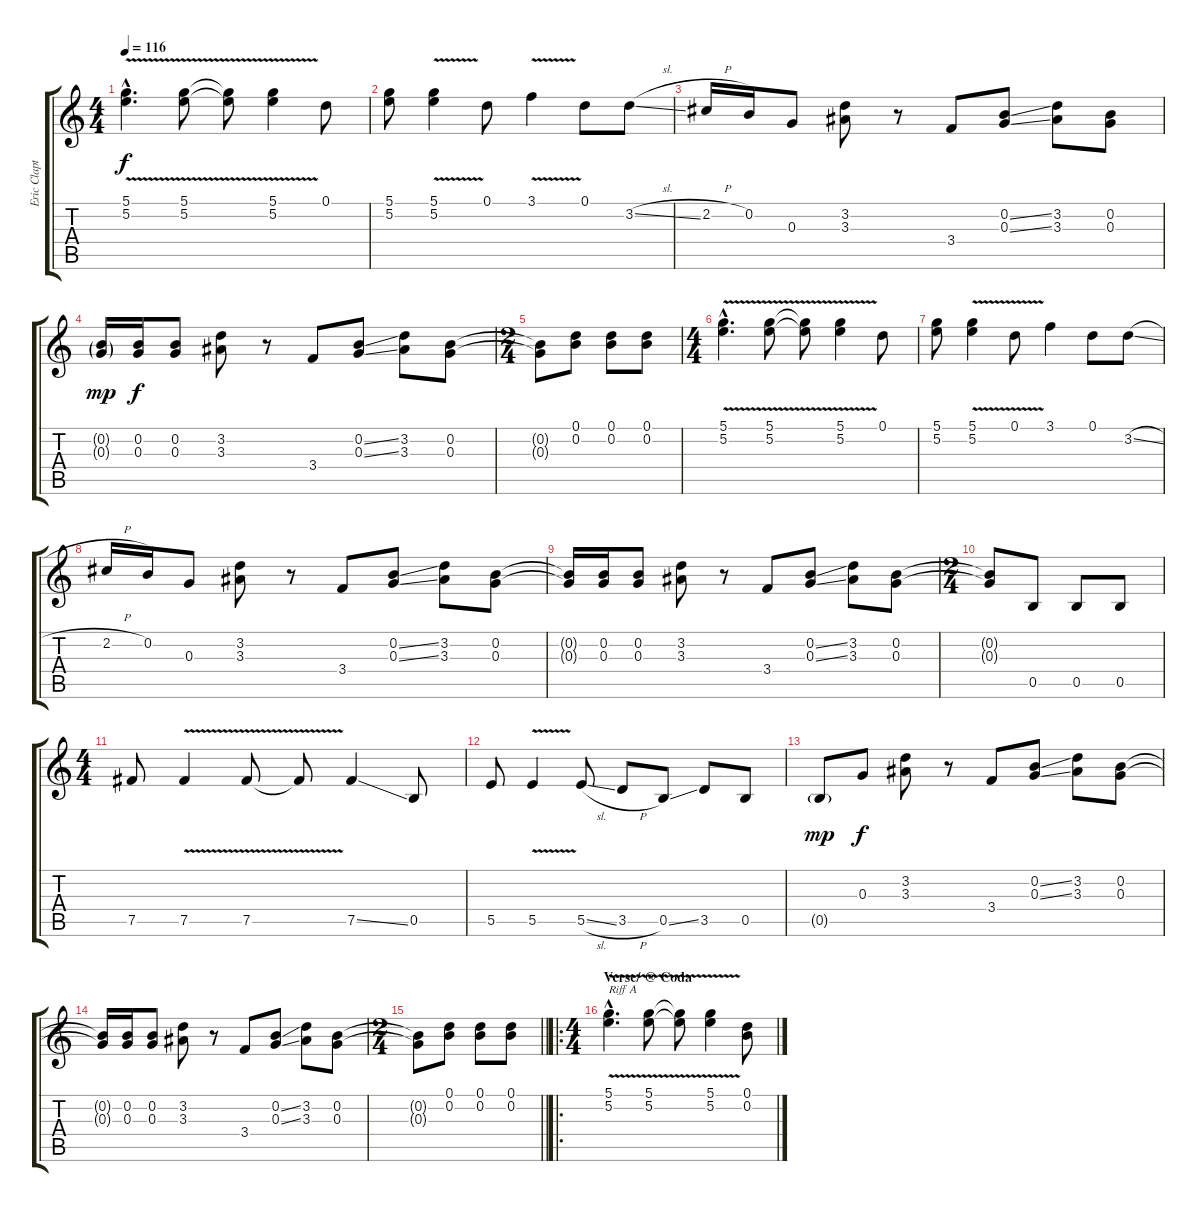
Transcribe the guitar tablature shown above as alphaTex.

\track ("Eric Clapton Guitar I" "Eric Clapt") {instrument distortionguitar}
\staff {score tabs}
\tuning (D4 B3 G3 D3 B2 G2) {hide}
\ts (4 4)
\tempo 116
\clef g2
\ks c
(5.1{v hac} 5.2{v hac}).4{d dy f} (5.1{v} 5.2{v}).8 (5.1{t} 5.2{t}).8 (5.1{v} 5.2{v}).4 0.1.8 |
(5.1 5.2).8 (5.1{v} 5.2{v}).4 0.1.8 3.1{v}.4 0.1.8 3.2{sl}.8 |
2.2{h}.16 0.2.16 0.3.8 (3.2 3.3).8 r.8 3.4.8 (0.2{ss} 0.3{ss}).8 (3.2 3.3).8 (0.2 0.3).8 |
(0.2{g} 0.3{g}).16{dy mp} (0.2 0.3).16{dy f} (0.2 0.3).8 (3.2 3.3).8 r.8 3.4.8 (0.2{ss} 0.3{ss}).8 (3.2 3.3).8 (0.2 0.3).8 |
\ts (2 4)
(0.2{t} 0.3{t}).8 (0.1 0.2).8 (0.1 0.2).8 (0.1 0.2).8 |
\ts (4 4)
(5.1{v hac} 5.2{v hac}).4{d} (5.1{v} 5.2{v}).8 (5.1{t} 5.2{t}).8 (5.1{v} 5.2{v}).4 0.1.8 |
(5.1 5.2).8 (5.1{v} 5.2{v}).4 0.1{v}.8 3.1.4 0.1.8 3.2{sl}.8 |
2.2{h}.16 0.2.16 0.3.8 (3.2 3.3).8 r.8 3.4.8 (0.2{ss} 0.3{ss}).8 (3.2 3.3).8 (0.2 0.3).8 |
(0.2{t} 0.3{t}).16 (0.2 0.3).16 (0.2 0.3).8 (3.2 3.3).8 r.8 3.4.8 (0.2{ss} 0.3{ss}).8 (3.2 3.3).8 (0.2 0.3).8 |
\ts (2 4)
(0.2{t} 0.3{t}).8 0.5.8 0.5.8 0.5.8 |
\ts (4 4)
7.5.8 7.5{v}.4 7.5{v}.8 7.5{t}.8 7.5{ss}.4 0.5.8 |
5.5.8 5.5{v}.4 5.5{sl}.8 3.5{h}.8 0.5{ss}.8 3.5.8 0.5.8 |
0.5{g}.8{dy mp} 0.3.8{dy f} (3.2 3.3).8 r.8 3.4.8 (0.2{ss} 0.3{ss}).8 (3.2 3.3).8 (0.2 0.3).8 |
(0.2{t} 0.3{t}).16 (0.2 0.3).16 (0.2 0.3).8 (3.2 3.3).8 r.8 3.4.8 (0.2{ss} 0.3{ss}).8 (3.2 3.3).8 (0.2 0.3).8 |
\ts (2 4)
\barLineRight lightlight
(0.2{t} 0.3{t}).8 (0.1 0.2).8 (0.1 0.2).8 (0.1 0.2).8 |
\ro
\ts (4 4)
\section ("" "Verse/ @ Coda")
(5.1{v hac} 5.2{v hac}).4{d txt "Riff A"} (5.1{v} 5.2{v}).8 (5.1{t} 5.2{t}).8 (5.1{v} 5.2{v}).4 (0.1 0.2).8
